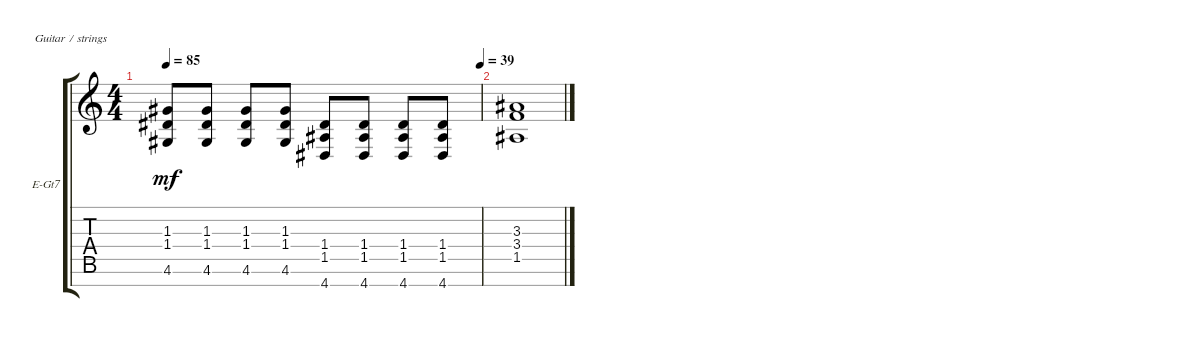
\defaultSystemsLayout 4
\bracketExtendMode groupsimilarinstruments
\firstSystemTrackNameOrientation horizontal
\otherSystemsTrackNameOrientation horizontal
\track ("Electric Guitar" "E-Gt7") {instrument distortionguitar}
\staff {score tabs}
\tuning (E4 B3 G3 D3 A2 E2 B1)
\ts (4 4)
\tempo 85
\tempo (39 1)
\clef g2
\scale
0.333333
\ks c
(1.3 1.4 4.6).8{dy mf} (1.3 1.4 4.6).8 (1.3 1.4 4.6).8 (1.3 1.4 4.6).8 (1.4 1.5 4.7).8 (1.4 1.5 4.7).8 (1.4 1.5 4.7).8 (1.4 1.5 4.7).8 |
(3.3 3.4 1.5).1 |
\scale
0.333333
